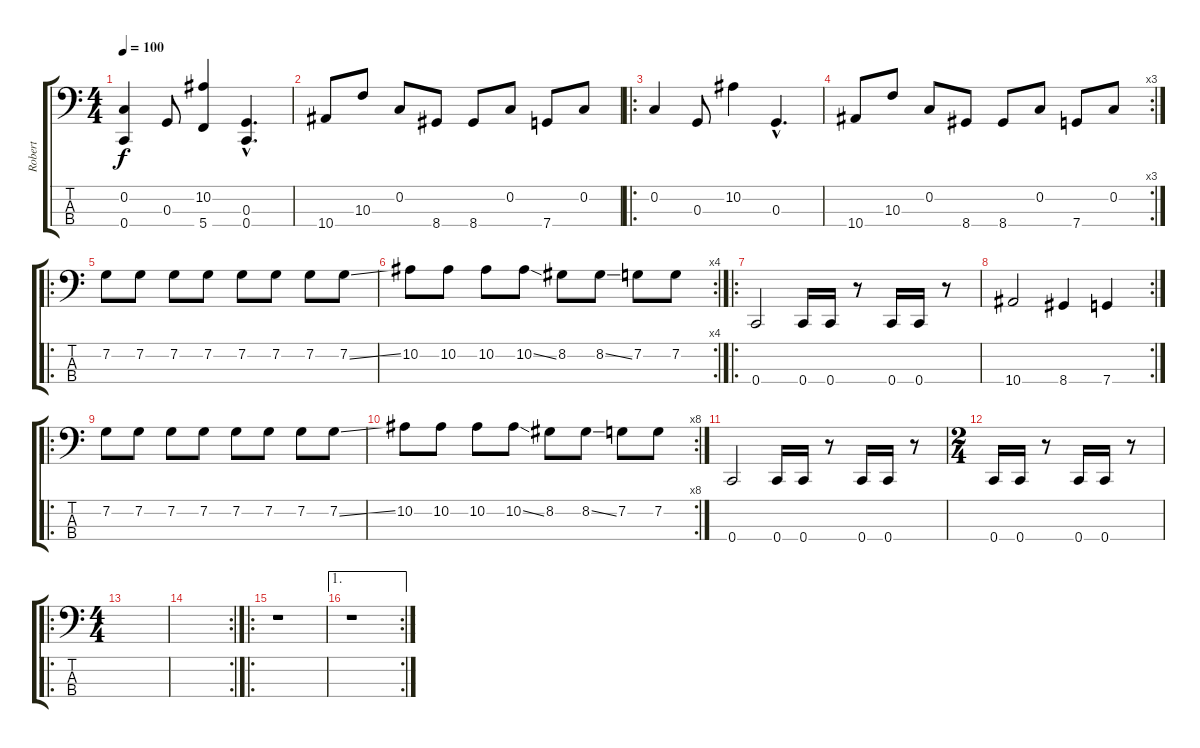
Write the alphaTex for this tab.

\track ("Robert" "Robert") {instrument electricbasspick}
\staff {score tabs}
\tuning (F2 C2 G1 C1) {hide}
\ts (4 4)
\tempo 100
\clef f4
\ks c
(0.2 0.4).4{dy f} 0.3.8 (10.2 5.4).4 (0.3{hac} 0.4{hac}).4{d} |
10.4.8 10.3.8 0.2.8 8.4.8 8.4.8 0.2.8 7.4.8 0.2.8 |
\ro
0.2.4 0.3.8 10.2.4 0.3{hac}.4{d} |
\rc 3
10.4.8 10.3.8 0.2.8 8.4.8 8.4.8 0.2.8 7.4.8 0.2.8 |
\ro
7.2.8 7.2.8 7.2.8 7.2.8 7.2.8 7.2.8 7.2.8 7.2{ss}.8 |
\rc 4
10.2.8 10.2.8 10.2.8 10.2{ss}.8 8.2.8 8.2{ss}.8 7.2.8 7.2.8 |
\ro
0.4.2 0.4.16 0.4.16 r.8 0.4.16 0.4.16 r.8 |
\rc 2
10.4.2 8.4.4 7.4.4 |
\ro
7.2.8 7.2.8 7.2.8 7.2.8 7.2.8 7.2.8 7.2.8 7.2{ss}.8 |
\rc 8
10.2.8 10.2.8 10.2.8 10.2{ss}.8 8.2.8 8.2{ss}.8 7.2.8 7.2.8 |
0.4.2 0.4.16 0.4.16 r.8 0.4.16 0.4.16 r.8 |
\ts (2 4)
0.4.16 0.4.16 r.8 0.4.16 0.4.16 r.8 |
\ro
\ts (4 4)
|
\rc 2
|
\ro
r.1 |
\ae 1
\rc 2
r.1
